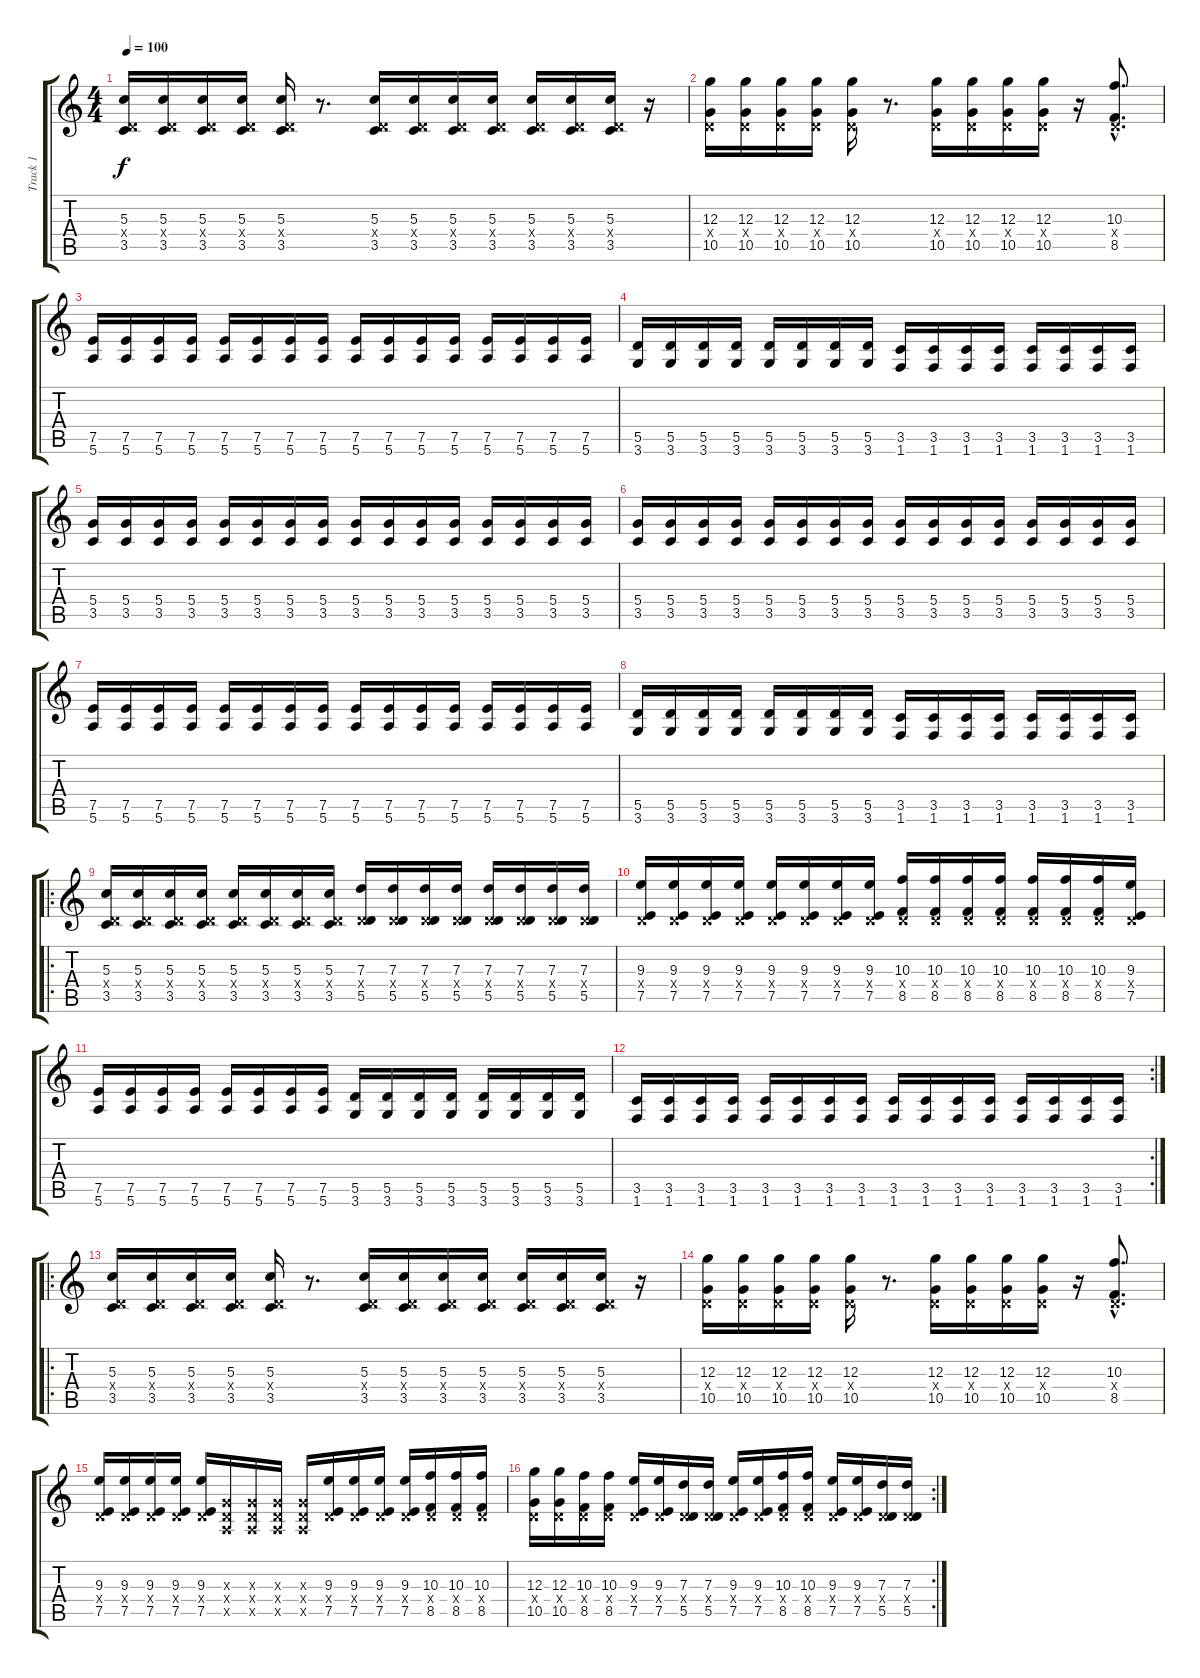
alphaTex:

\track ("Track 1" "Track 1") {instrument overdrivenguitar}
\staff {score tabs}
\tuning (E4 B3 G3 D3 A2 E2) {hide}
\ts (4 4)
\tempo 100
\clef g2
\ks c
(5.3 0.4{x} 3.5).16{dy f instrument overdrivenguitar} (5.3 0.4{x} 3.5).16 (5.3 0.4{x} 3.5).16 (5.3 0.4{x} 3.5).16 (5.3 0.4{x} 3.5).16 r.8{d} (5.3 0.4{x} 3.5).16 (5.3 0.4{x} 3.5).16 (5.3 0.4{x} 3.5).16 (5.3 0.4{x} 3.5).16 (5.3 0.4{x} 3.5).16 (5.3 0.4{x} 3.5).16 (5.3 0.4{x} 3.5).16 r.16 |
(12.3 0.4{x} 10.5).16 (12.3 0.4{x} 10.5).16 (12.3 0.4{x} 10.5).16 (12.3 0.4{x} 10.5).16 (12.3 0.4{x} 10.5).16 r.8{d} (12.3 0.4{x} 10.5).16 (12.3 0.4{x} 10.5).16 (12.3 0.4{x} 10.5).16 (12.3 0.4{x} 10.5).16 r.16 (10.3{hac} 0.4{hac x} 8.5{hac}).8{d} |
(7.5 5.6).16 (7.5 5.6).16 (7.5 5.6).16 (7.5 5.6).16 (7.5 5.6).16 (7.5 5.6).16 (7.5 5.6).16 (7.5 5.6).16 (7.5 5.6).16 (7.5 5.6).16 (7.5 5.6).16 (7.5 5.6).16 (7.5 5.6).16 (7.5 5.6).16 (7.5 5.6).16 (7.5 5.6).16 |
(5.5 3.6).16 (5.5 3.6).16 (5.5 3.6).16 (5.5 3.6).16 (5.5 3.6).16 (5.5 3.6).16 (5.5 3.6).16 (5.5 3.6).16 (3.5 1.6).16 (3.5 1.6).16 (3.5 1.6).16 (3.5 1.6).16 (3.5 1.6).16 (3.5 1.6).16 (3.5 1.6).16 (3.5 1.6).16 |
(5.4 3.5).16 (5.4 3.5).16 (5.4 3.5).16 (5.4 3.5).16 (5.4 3.5).16 (5.4 3.5).16 (5.4 3.5).16 (5.4 3.5).16 (5.4 3.5).16 (5.4 3.5).16 (5.4 3.5).16 (5.4 3.5).16 (5.4 3.5).16 (5.4 3.5).16 (5.4 3.5).16 (5.4 3.5).16 |
(5.4 3.5).16 (5.4 3.5).16 (5.4 3.5).16 (5.4 3.5).16 (5.4 3.5).16 (5.4 3.5).16 (5.4 3.5).16 (5.4 3.5).16 (5.4 3.5).16 (5.4 3.5).16 (5.4 3.5).16 (5.4 3.5).16 (5.4 3.5).16 (5.4 3.5).16 (5.4 3.5).16 (5.4 3.5).16 |
(7.5 5.6).16 (7.5 5.6).16 (7.5 5.6).16 (7.5 5.6).16 (7.5 5.6).16 (7.5 5.6).16 (7.5 5.6).16 (7.5 5.6).16 (7.5 5.6).16 (7.5 5.6).16 (7.5 5.6).16 (7.5 5.6).16 (7.5 5.6).16 (7.5 5.6).16 (7.5 5.6).16 (7.5 5.6).16 |
(5.5 3.6).16 (5.5 3.6).16 (5.5 3.6).16 (5.5 3.6).16 (5.5 3.6).16 (5.5 3.6).16 (5.5 3.6).16 (5.5 3.6).16 (3.5 1.6).16 (3.5 1.6).16 (3.5 1.6).16 (3.5 1.6).16 (3.5 1.6).16 (3.5 1.6).16 (3.5 1.6).16 (3.5 1.6).16 |
\ro
(5.3 0.4{x} 3.5).16 (5.3 0.4{x} 3.5).16 (5.3 0.4{x} 3.5).16 (5.3 0.4{x} 3.5).16 (5.3 0.4{x} 3.5).16 (5.3 0.4{x} 3.5).16 (5.3 0.4{x} 3.5).16 (5.3 0.4{x} 3.5).16 (7.3 0.4{x} 5.5).16 (7.3 0.4{x} 5.5).16 (7.3 0.4{x} 5.5).16 (7.3 0.4{x} 5.5).16 (7.3 0.4{x} 5.5).16 (7.3 0.4{x} 5.5).16 (7.3 0.4{x} 5.5).16 (7.3 0.4{x} 5.5).16 |
(9.3 0.4{x} 7.5).16 (9.3 0.4{x} 7.5).16 (9.3 0.4{x} 7.5).16 (9.3 0.4{x} 7.5).16 (9.3 0.4{x} 7.5).16 (9.3 0.4{x} 7.5).16 (9.3 0.4{x} 7.5).16 (9.3 0.4{x} 7.5).16 (10.3 0.4{x} 8.5).16 (10.3 0.4{x} 8.5).16 (10.3 0.4{x} 8.5).16 (10.3 0.4{x} 8.5).16 (10.3 0.4{x} 8.5).16 (10.3 0.4{x} 8.5).16 (10.3 0.4{x} 8.5).16 (9.3 0.4{x} 7.5).16 |
(7.5 5.6).16 (7.5 5.6).16 (7.5 5.6).16 (7.5 5.6).16 (7.5 5.6).16 (7.5 5.6).16 (7.5 5.6).16 (7.5 5.6).16 (5.5 3.6).16 (5.5 3.6).16 (5.5 3.6).16 (5.5 3.6).16 (5.5 3.6).16 (5.5 3.6).16 (5.5 3.6).16 (5.5 3.6).16 |
\rc 2
(3.5 1.6).16 (3.5 1.6).16 (3.5 1.6).16 (3.5 1.6).16 (3.5 1.6).16 (3.5 1.6).16 (3.5 1.6).16 (3.5 1.6).16 (3.5 1.6).16 (3.5 1.6).16 (3.5 1.6).16 (3.5 1.6).16 (3.5 1.6).16 (3.5 1.6).16 (3.5 1.6).16 (3.5 1.6).16 |
\ro
(5.3 0.4{x} 3.5).16 (5.3 0.4{x} 3.5).16 (5.3 0.4{x} 3.5).16 (5.3 0.4{x} 3.5).16 (5.3 0.4{x} 3.5).16 r.8{d} (5.3 0.4{x} 3.5).16 (5.3 0.4{x} 3.5).16 (5.3 0.4{x} 3.5).16 (5.3 0.4{x} 3.5).16 (5.3 0.4{x} 3.5).16 (5.3 0.4{x} 3.5).16 (5.3 0.4{x} 3.5).16 r.16 |
(12.3 0.4{x} 10.5).16 (12.3 0.4{x} 10.5).16 (12.3 0.4{x} 10.5).16 (12.3 0.4{x} 10.5).16 (12.3 0.4{x} 10.5).16 r.8{d} (12.3 0.4{x} 10.5).16 (12.3 0.4{x} 10.5).16 (12.3 0.4{x} 10.5).16 (12.3 0.4{x} 10.5).16 r.16 (10.3{hac} 0.4{hac x} 8.5{hac}).8{d} |
(9.3 0.4{x} 7.5).16 (9.3 0.4{x} 7.5).16 (9.3 0.4{x} 7.5).16 (9.3 0.4{x} 7.5).16 (9.3 0.4{x} 7.5).16 (0.3{x} 0.4{x} 0.5{x}).16 (0.3{x} 0.4{x} 0.5{x}).16 (0.3{x} 0.4{x} 0.5{x}).16 (0.3{x} 0.4{x} 0.5{x}).16 (9.3 0.4{x} 7.5).16 (9.3 0.4{x} 7.5).16 (9.3 0.4{x} 7.5).16 (9.3 0.4{x} 7.5).16 (10.3 0.4{x} 8.5).16 (10.3 0.4{x} 8.5).16 (10.3 0.4{x} 8.5).16 |
\rc 2
(12.3 0.4{x} 10.5).16 (12.3 0.4{x} 10.5).16 (10.3 0.4{x} 8.5).16 (10.3 0.4{x} 8.5).16 (9.3 0.4{x} 7.5).16 (9.3 0.4{x} 7.5).16 (7.3 0.4{x} 5.5).16 (7.3 0.4{x} 5.5).16 (9.3 0.4{x} 7.5).16 (9.3 0.4{x} 7.5).16 (10.3 0.4{x} 8.5).16 (10.3 0.4{x} 8.5).16 (9.3 0.4{x} 7.5).16 (9.3 0.4{x} 7.5).16 (7.3 0.4{x} 5.5).16 (7.3 0.4{x} 5.5).16
